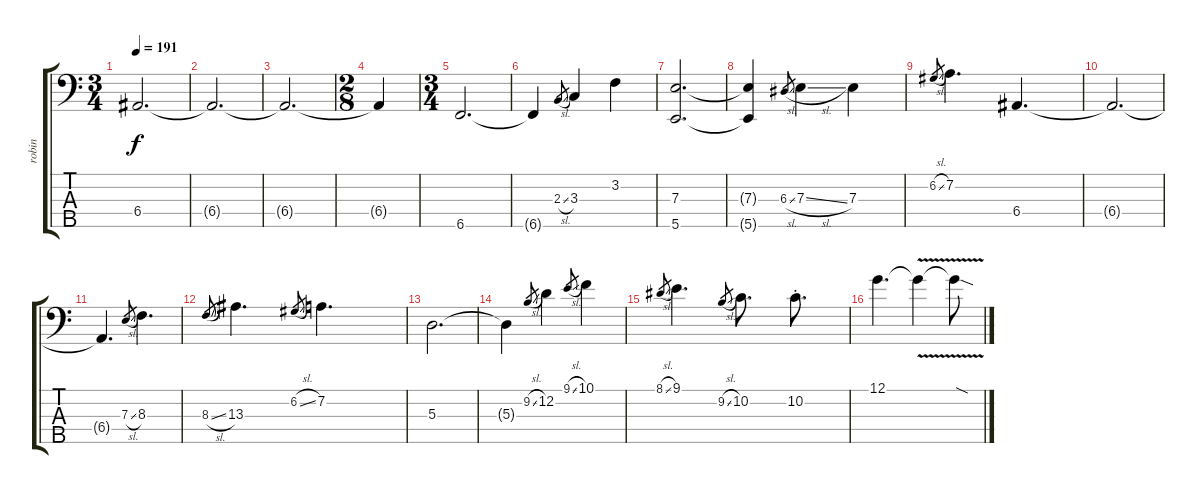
\track ("robin" "robin") {instrument fretlessbass}
\staff {score tabs}
\tuning (G2 D2 A1 E1 B0) {hide}
\ts (3 4)
\tempo 191
\clef f4
\ks c
6.4.2{d dy f} |
6.4{t}.2{d} |
6.4{t}.2{d} |
\ts (2 8)
6.4{t}.4 |
\ts (3 4)
6.5.2{d} |
6.5{t}.4 2.3{sl}.8{gr} 3.3.4 3.2.4 |
(7.3 5.5).2{d} |
(7.3{t} 5.5{t}).4 6.3{sl}.8{gr} 7.3{sl}.4 7.3.4 |
6.2{sl}.8{gr} 7.2.4{d} 6.4.4{d} |
6.4{t}.2{d} |
6.4{t}.4{d} 7.3{sl}.8{gr} 8.3.4{d} |
8.3{sl}.8{gr} 13.3.4{d} 6.2{sl}.8{gr} 7.2.4{d} |
5.3.2{d} |
5.3{t}.4 9.2{sl}.8{gr} 12.2.4 9.1{sl}.8{gr} 10.1.4 |
8.1{sl}.8{gr} 9.1.4{d} 9.2{sl}.8{gr} 10.2.8{d} 10.2{st}.8{d} |
12.1.4{d} 12.1{v t}.4 12.1{sod t}.8
